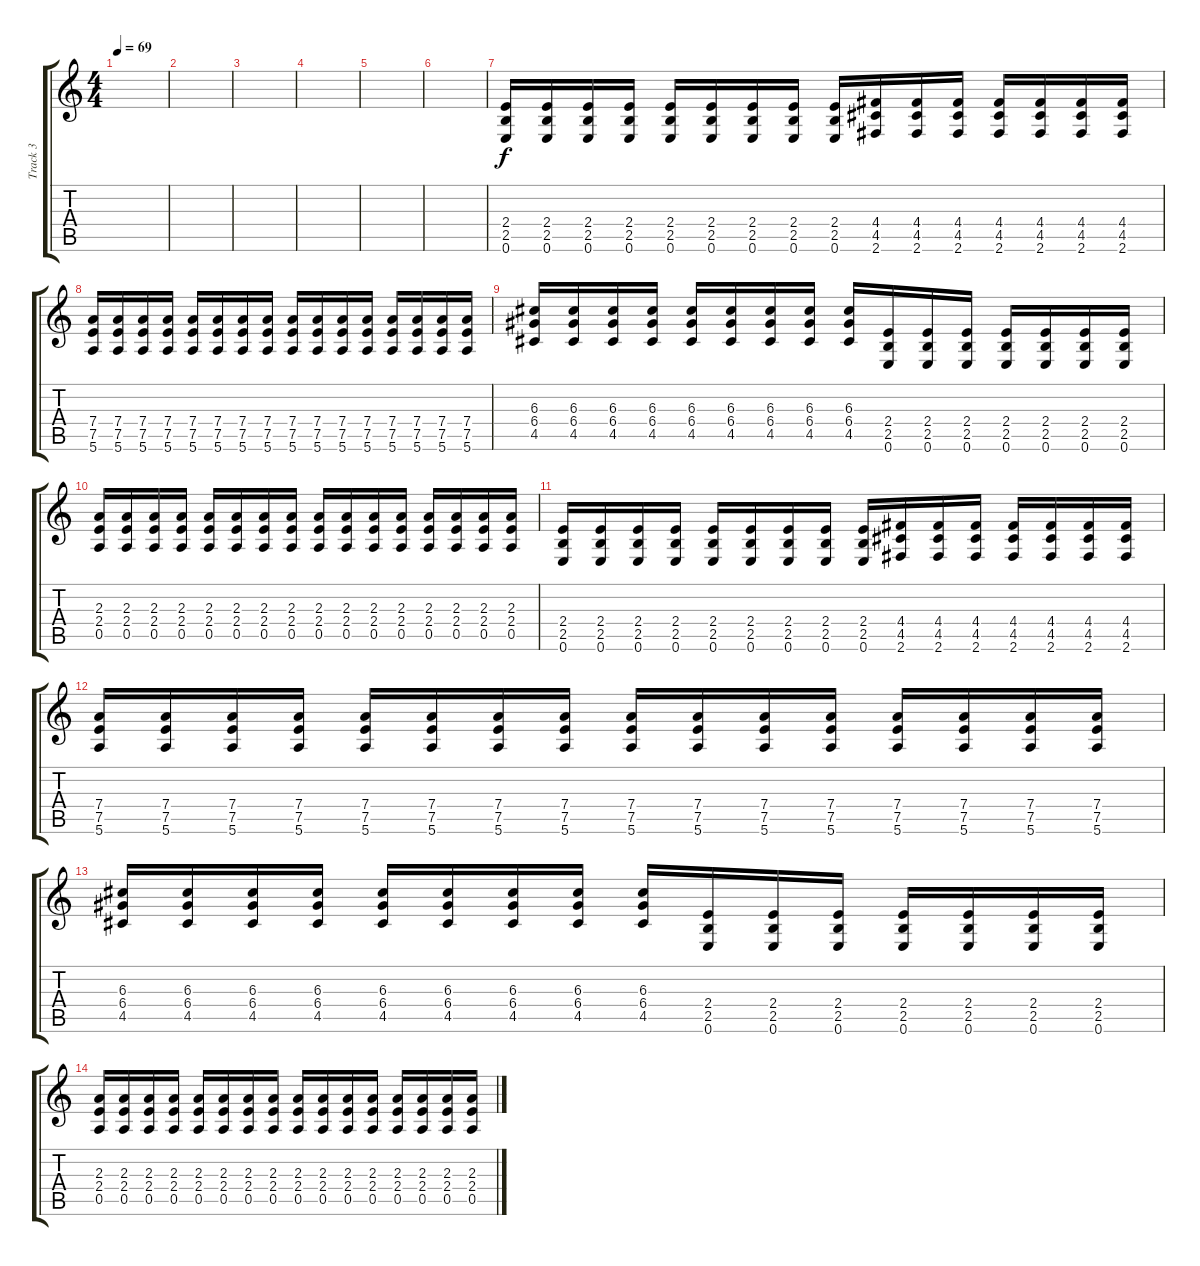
\track ("Track 3" "Track 3") {instrument distortionguitar}
\staff {score tabs}
\tuning (E4 B3 G3 D3 A2 E2) {hide}
\ts (4 4)
\tempo 69
\clef g2
\ks c
|
|
|
|
|
|
(2.4 2.5 0.6).16 (2.4 2.5 0.6).16 (2.4 2.5 0.6).16 (2.4 2.5 0.6).16 (2.4 2.5 0.6).16 (2.4 2.5 0.6).16 (2.4 2.5 0.6).16 (2.4 2.5 0.6).16 (2.4 2.5 0.6).16 (4.4 4.5 2.6).16 (4.4 4.5 2.6).16 (4.4 4.5 2.6).16 (4.4 4.5 2.6).16 (4.4 4.5 2.6).16 (4.4 4.5 2.6).16 (4.4 4.5 2.6).16 |
(7.4 7.5 5.6).16 (7.4 7.5 5.6).16 (7.4 7.5 5.6).16 (7.4 7.5 5.6).16 (7.4 7.5 5.6).16 (7.4 7.5 5.6).16 (7.4 7.5 5.6).16 (7.4 7.5 5.6).16 (7.4 7.5 5.6).16 (7.4 7.5 5.6).16 (7.4 7.5 5.6).16 (7.4 7.5 5.6).16 (7.4 7.5 5.6).16 (7.4 7.5 5.6).16 (7.4 7.5 5.6).16 (7.4 7.5 5.6).16 |
(6.3 6.4 4.5).16 (6.3 6.4 4.5).16 (6.3 6.4 4.5).16 (6.3 6.4 4.5).16 (6.3 6.4 4.5).16 (6.3 6.4 4.5).16 (6.3 6.4 4.5).16 (6.3 6.4 4.5).16 (6.3 6.4 4.5).16 (2.4 2.5 0.6).16 (2.4 2.5 0.6).16 (2.4 2.5 0.6).16 (2.4 2.5 0.6).16 (2.4 2.5 0.6).16 (2.4 2.5 0.6).16 (2.4 2.5 0.6).16 |
(2.3 2.4 0.5).16 (2.3 2.4 0.5).16 (2.3 2.4 0.5).16 (2.3 2.4 0.5).16 (2.3 2.4 0.5).16 (2.3 2.4 0.5).16 (2.3 2.4 0.5).16 (2.3 2.4 0.5).16 (2.3 2.4 0.5).16 (2.3 2.4 0.5).16 (2.3 2.4 0.5).16 (2.3 2.4 0.5).16 (2.3 2.4 0.5).16 (2.3 2.4 0.5).16 (2.3 2.4 0.5).16 (2.3 2.4 0.5).16 |
(2.4 2.5 0.6).16 (2.4 2.5 0.6).16 (2.4 2.5 0.6).16 (2.4 2.5 0.6).16 (2.4 2.5 0.6).16 (2.4 2.5 0.6).16 (2.4 2.5 0.6).16 (2.4 2.5 0.6).16 (2.4 2.5 0.6).16 (4.4 4.5 2.6).16 (4.4 4.5 2.6).16 (4.4 4.5 2.6).16 (4.4 4.5 2.6).16 (4.4 4.5 2.6).16 (4.4 4.5 2.6).16 (4.4 4.5 2.6).16 |
(7.4 7.5 5.6).16 (7.4 7.5 5.6).16 (7.4 7.5 5.6).16 (7.4 7.5 5.6).16 (7.4 7.5 5.6).16 (7.4 7.5 5.6).16 (7.4 7.5 5.6).16 (7.4 7.5 5.6).16 (7.4 7.5 5.6).16 (7.4 7.5 5.6).16 (7.4 7.5 5.6).16 (7.4 7.5 5.6).16 (7.4 7.5 5.6).16 (7.4 7.5 5.6).16 (7.4 7.5 5.6).16 (7.4 7.5 5.6).16 |
(6.3 6.4 4.5).16 (6.3 6.4 4.5).16 (6.3 6.4 4.5).16 (6.3 6.4 4.5).16 (6.3 6.4 4.5).16 (6.3 6.4 4.5).16 (6.3 6.4 4.5).16 (6.3 6.4 4.5).16 (6.3 6.4 4.5).16 (2.4 2.5 0.6).16 (2.4 2.5 0.6).16 (2.4 2.5 0.6).16 (2.4 2.5 0.6).16 (2.4 2.5 0.6).16 (2.4 2.5 0.6).16 (2.4 2.5 0.6).16 |
(2.3 2.4 0.5).16 (2.3 2.4 0.5).16 (2.3 2.4 0.5).16 (2.3 2.4 0.5).16 (2.3 2.4 0.5).16 (2.3 2.4 0.5).16 (2.3 2.4 0.5).16 (2.3 2.4 0.5).16 (2.3 2.4 0.5).16 (2.3 2.4 0.5).16 (2.3 2.4 0.5).16 (2.3 2.4 0.5).16 (2.3 2.4 0.5).16 (2.3 2.4 0.5).16 (2.3 2.4 0.5).16 (2.3 2.4 0.5).16
